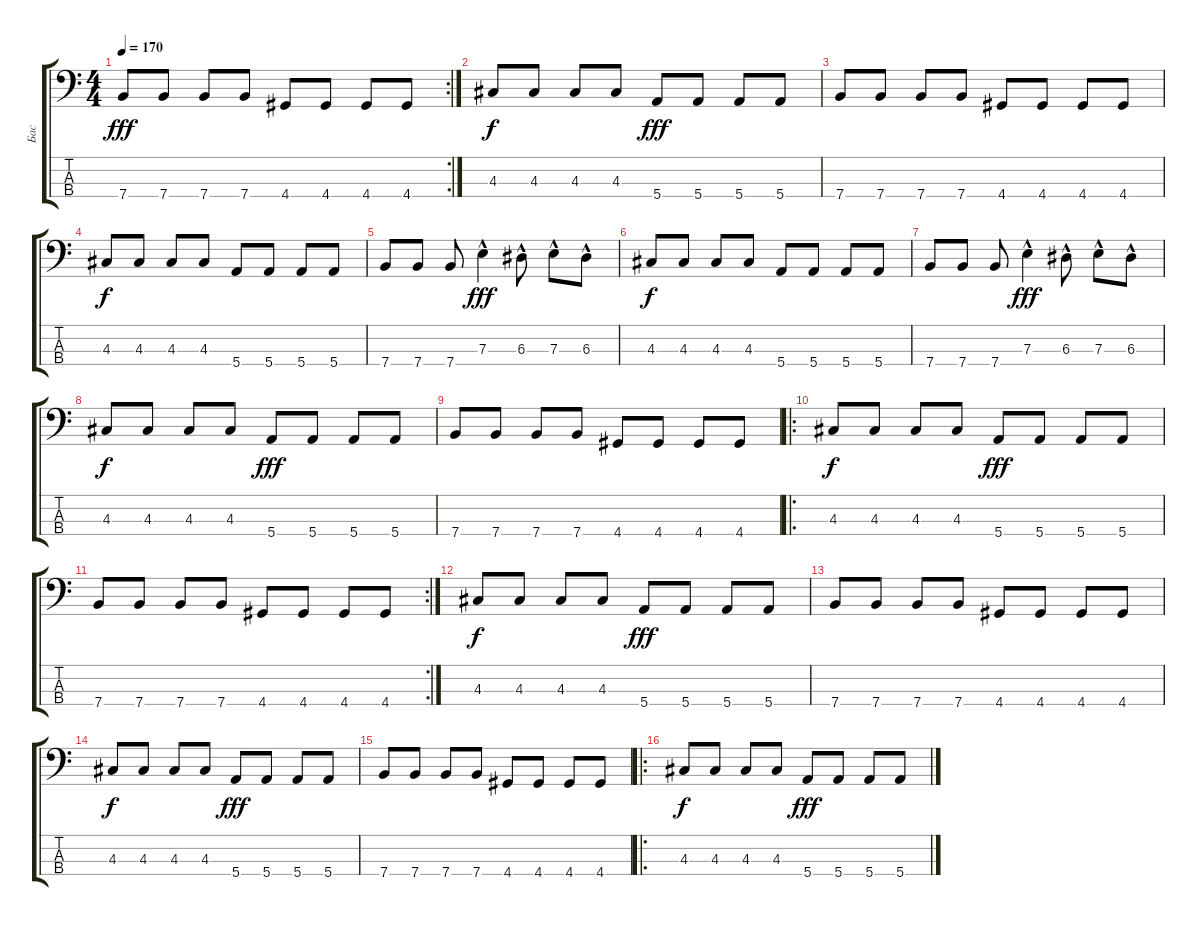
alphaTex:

\track ("Бас" "Бас") {instrument slapbass1}
\staff {score tabs}
\tuning (G2 D2 A1 E1) {hide}
\rc 2
\ts (4 4)
\tempo 170
\clef f4
\ks c
7.4.8{dy fff} 7.4.8 7.4.8 7.4.8 4.4.8 4.4.8 4.4.8 4.4.8 |
4.3.8{dy f} 4.3.8 4.3.8 4.3.8 5.4.8{dy fff} 5.4.8 5.4.8 5.4.8 |
7.4.8 7.4.8 7.4.8 7.4.8 4.4.8 4.4.8 4.4.8 4.4.8 |
4.3.8{dy f} 4.3.8 4.3.8 4.3.8 5.4.8 5.4.8 5.4.8 5.4.8 |
7.4.8 7.4.8 7.4.8 7.3{hac}.4{dy fff} 6.3{hac}.8 7.3{hac}.8 6.3{hac}.8 |
4.3.8{dy f} 4.3.8 4.3.8 4.3.8 5.4.8 5.4.8 5.4.8 5.4.8 |
7.4.8 7.4.8 7.4.8 7.3{hac}.4{dy fff} 6.3{hac}.8 7.3{hac}.8 6.3{hac}.8 |
4.3.8{dy f} 4.3.8 4.3.8 4.3.8 5.4.8{dy fff} 5.4.8 5.4.8 5.4.8 |
7.4.8 7.4.8 7.4.8 7.4.8 4.4.8 4.4.8 4.4.8 4.4.8 |
\ro
4.3.8{dy f} 4.3.8 4.3.8 4.3.8 5.4.8{dy fff} 5.4.8 5.4.8 5.4.8 |
\rc 2
7.4.8 7.4.8 7.4.8 7.4.8 4.4.8 4.4.8 4.4.8 4.4.8 |
4.3.8{dy f} 4.3.8 4.3.8 4.3.8 5.4.8{dy fff} 5.4.8 5.4.8 5.4.8 |
7.4.8 7.4.8 7.4.8 7.4.8 4.4.8 4.4.8 4.4.8 4.4.8 |
4.3.8{dy f} 4.3.8 4.3.8 4.3.8 5.4.8{dy fff} 5.4.8 5.4.8 5.4.8 |
7.4.8 7.4.8 7.4.8 7.4.8 4.4.8 4.4.8 4.4.8 4.4.8 |
\ro
4.3.8{dy f} 4.3.8 4.3.8 4.3.8 5.4.8{dy fff} 5.4.8 5.4.8 5.4.8
